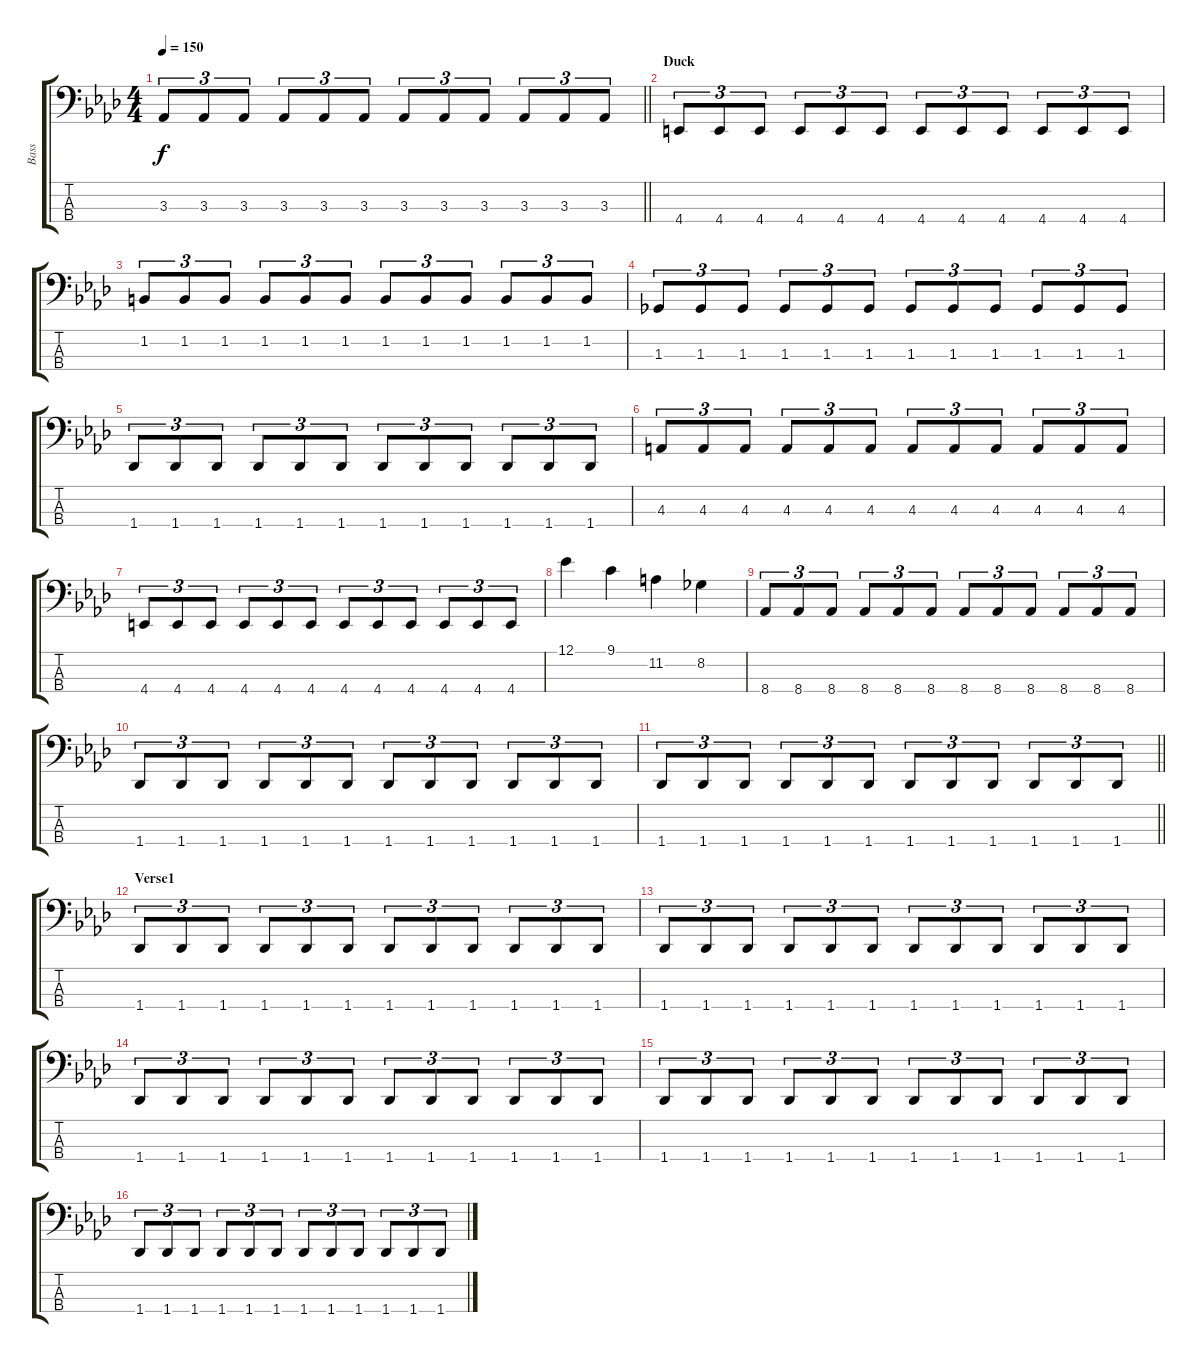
\track ("Bass" "Bass") {instrument electricbasspick}
\staff {score tabs}
\tuning (Eb2 Bb1 F1 C1) {hide}
\ts (4 4)
\tempo 150
\clef f4
\barLineRight lightlight
\ks fminor
3.3.8{tu (3 2) dy f} 3.3.8{tu (3 2)} 3.3.8{tu (3 2)} 3.3.8{tu (3 2)} 3.3.8{tu (3 2)} 3.3.8{tu (3 2)} 3.3.8{tu (3 2)} 3.3.8{tu (3 2)} 3.3.8{tu (3 2)} 3.3.8{tu (3 2)} 3.3.8{tu (3 2)} 3.3.8{tu (3 2)} |
\section ("" "Duck")
4.4.8{tu (3 2)} 4.4.8{tu (3 2)} 4.4.8{tu (3 2)} 4.4.8{tu (3 2)} 4.4.8{tu (3 2)} 4.4.8{tu (3 2)} 4.4.8{tu (3 2)} 4.4.8{tu (3 2)} 4.4.8{tu (3 2)} 4.4.8{tu (3 2)} 4.4.8{tu (3 2)} 4.4.8{tu (3 2)} |
1.2.8{tu (3 2)} 1.2.8{tu (3 2)} 1.2.8{tu (3 2)} 1.2.8{tu (3 2)} 1.2.8{tu (3 2)} 1.2.8{tu (3 2)} 1.2.8{tu (3 2)} 1.2.8{tu (3 2)} 1.2.8{tu (3 2)} 1.2.8{tu (3 2)} 1.2.8{tu (3 2)} 1.2.8{tu (3 2)} |
1.3.8{tu (3 2)} 1.3.8{tu (3 2)} 1.3.8{tu (3 2)} 1.3.8{tu (3 2)} 1.3.8{tu (3 2)} 1.3.8{tu (3 2)} 1.3.8{tu (3 2)} 1.3.8{tu (3 2)} 1.3.8{tu (3 2)} 1.3.8{tu (3 2)} 1.3.8{tu (3 2)} 1.3.8{tu (3 2)} |
1.4.8{tu (3 2)} 1.4.8{tu (3 2)} 1.4.8{tu (3 2)} 1.4.8{tu (3 2)} 1.4.8{tu (3 2)} 1.4.8{tu (3 2)} 1.4.8{tu (3 2)} 1.4.8{tu (3 2)} 1.4.8{tu (3 2)} 1.4.8{tu (3 2)} 1.4.8{tu (3 2)} 1.4.8{tu (3 2)} |
4.3.8{tu (3 2)} 4.3.8{tu (3 2)} 4.3.8{tu (3 2)} 4.3.8{tu (3 2)} 4.3.8{tu (3 2)} 4.3.8{tu (3 2)} 4.3.8{tu (3 2)} 4.3.8{tu (3 2)} 4.3.8{tu (3 2)} 4.3.8{tu (3 2)} 4.3.8{tu (3 2)} 4.3.8{tu (3 2)} |
4.4.8{tu (3 2)} 4.4.8{tu (3 2)} 4.4.8{tu (3 2)} 4.4.8{tu (3 2)} 4.4.8{tu (3 2)} 4.4.8{tu (3 2)} 4.4.8{tu (3 2)} 4.4.8{tu (3 2)} 4.4.8{tu (3 2)} 4.4.8{tu (3 2)} 4.4.8{tu (3 2)} 4.4.8{tu (3 2)} |
12.1.4 9.1.4 11.2.4 8.2.4 |
8.4.8{tu (3 2)} 8.4.8{tu (3 2)} 8.4.8{tu (3 2)} 8.4.8{tu (3 2)} 8.4.8{tu (3 2)} 8.4.8{tu (3 2)} 8.4.8{tu (3 2)} 8.4.8{tu (3 2)} 8.4.8{tu (3 2)} 8.4.8{tu (3 2)} 8.4.8{tu (3 2)} 8.4.8{tu (3 2)} |
1.4.8{tu (3 2)} 1.4.8{tu (3 2)} 1.4.8{tu (3 2)} 1.4.8{tu (3 2)} 1.4.8{tu (3 2)} 1.4.8{tu (3 2)} 1.4.8{tu (3 2)} 1.4.8{tu (3 2)} 1.4.8{tu (3 2)} 1.4.8{tu (3 2)} 1.4.8{tu (3 2)} 1.4.8{tu (3 2)} |
\barLineRight lightlight
1.4.8{tu (3 2)} 1.4.8{tu (3 2)} 1.4.8{tu (3 2)} 1.4.8{tu (3 2)} 1.4.8{tu (3 2)} 1.4.8{tu (3 2)} 1.4.8{tu (3 2)} 1.4.8{tu (3 2)} 1.4.8{tu (3 2)} 1.4.8{tu (3 2)} 1.4.8{tu (3 2)} 1.4.8{tu (3 2)} |
\section ("" "Verse1")
1.4.8{tu (3 2)} 1.4.8{tu (3 2)} 1.4.8{tu (3 2)} 1.4.8{tu (3 2)} 1.4.8{tu (3 2)} 1.4.8{tu (3 2)} 1.4.8{tu (3 2)} 1.4.8{tu (3 2)} 1.4.8{tu (3 2)} 1.4.8{tu (3 2)} 1.4.8{tu (3 2)} 1.4.8{tu (3 2)} |
1.4.8{tu (3 2)} 1.4.8{tu (3 2)} 1.4.8{tu (3 2)} 1.4.8{tu (3 2)} 1.4.8{tu (3 2)} 1.4.8{tu (3 2)} 1.4.8{tu (3 2)} 1.4.8{tu (3 2)} 1.4.8{tu (3 2)} 1.4.8{tu (3 2)} 1.4.8{tu (3 2)} 1.4.8{tu (3 2)} |
1.4.8{tu (3 2)} 1.4.8{tu (3 2)} 1.4.8{tu (3 2)} 1.4.8{tu (3 2)} 1.4.8{tu (3 2)} 1.4.8{tu (3 2)} 1.4.8{tu (3 2)} 1.4.8{tu (3 2)} 1.4.8{tu (3 2)} 1.4.8{tu (3 2)} 1.4.8{tu (3 2)} 1.4.8{tu (3 2)} |
1.4.8{tu (3 2)} 1.4.8{tu (3 2)} 1.4.8{tu (3 2)} 1.4.8{tu (3 2)} 1.4.8{tu (3 2)} 1.4.8{tu (3 2)} 1.4.8{tu (3 2)} 1.4.8{tu (3 2)} 1.4.8{tu (3 2)} 1.4.8{tu (3 2)} 1.4.8{tu (3 2)} 1.4.8{tu (3 2)} |
1.4.8{tu (3 2)} 1.4.8{tu (3 2)} 1.4.8{tu (3 2)} 1.4.8{tu (3 2)} 1.4.8{tu (3 2)} 1.4.8{tu (3 2)} 1.4.8{tu (3 2)} 1.4.8{tu (3 2)} 1.4.8{tu (3 2)} 1.4.8{tu (3 2)} 1.4.8{tu (3 2)} 1.4.8{tu (3 2)}
